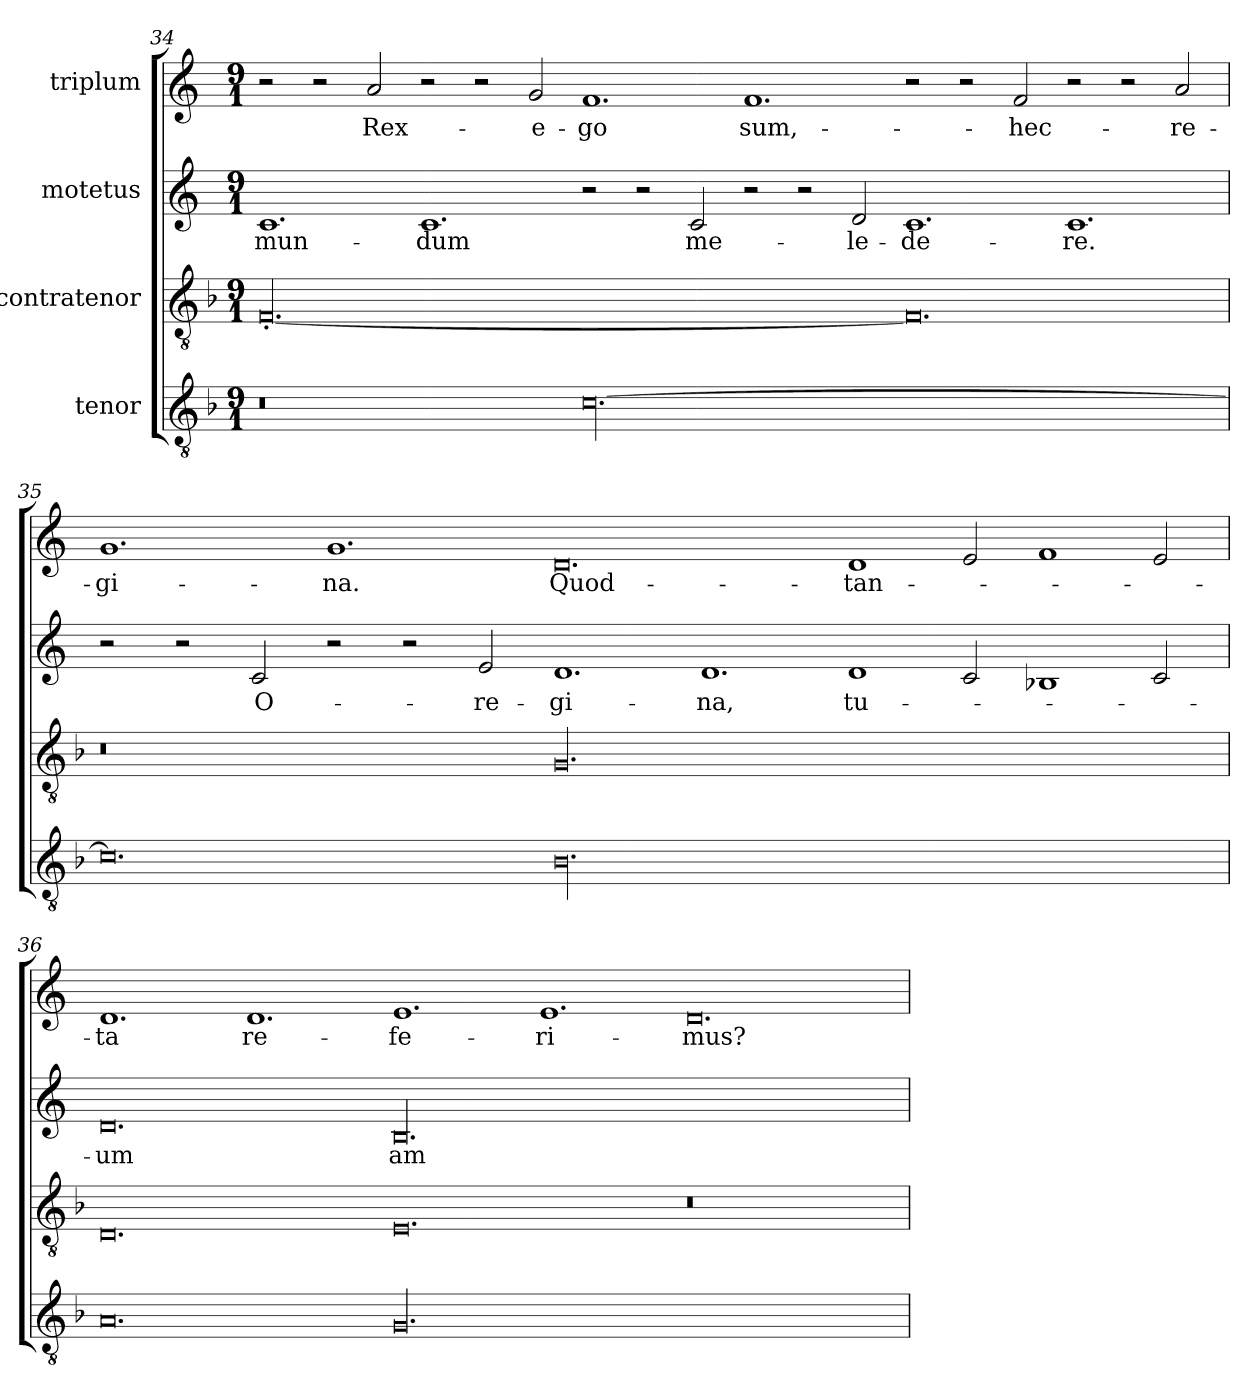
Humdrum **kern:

**kern	**kern	**kern	**text	**kern	**text
*part4	*part3	*part2	*part2	*part1	*part1
*staff4	*staff3	*staff2	*staff2	*staff1	*staff1
*I"tenor	*I"contratenor	*I"motetus	*	*I"triplum	*
*clefGv2	*clefGv2	*clefG2	*	*clefG2	*
*k[b-]	*k[b-]	*k[]	*	*k[]	*
*F:	*F:	*C:	*	*C:	*
*M9/1	*M9/1	*M9/1	*	*M9/1	*
=34	=34	=34	=34	=34	=34
0.r	[00.F'/	1.c/	mun-	2r	.
.	.	.	.	2r	.
.	.	.	.	2a/	Rex-
.	.	1.c/	-dum	2r	.
.	.	.	.	2r	.
.	.	.	.	2g/	e-
[00.c\	.	2r	.	1.f/	-go
.	.	2r	.	.	.
.	.	2c/	me-	.	.
.	.	2r	.	1.f/	sum,-
.	.	2r	.	.	.
.	.	2d/	le-	.	.
.	0.F/]	1.c/	-de-	2r	.
.	.	.	.	2r	.
.	.	.	.	2f/	hec-
.	.	1.c/	-re.	2r	.
.	.	.	.	2r	.
.	.	.	.	2a/	re-
!!LO:PB:g=z
=35	=35	=35	=35	=35	=35
0.c\]	0.r	2r	.	1.g/	-gi-
.	.	2r	.	.	.
.	.	2c/	O-	.	.
.	.	2r	.	1.g/	-na.
.	.	2r	.	.	.
.	.	2e/	re-	.	.
00.B-\	00.G/	1.d/	-gi-	0.d/	Quod-
.	.	1.d/	-na,	.	.
.	.	1d/	tu-	1d/	tan-
.	.	2c/	.	2e/	.
.	.	1B-X/	.	1f/	.
.	.	2c/	.	2e/	.
=36	=36	=36	=36	=36	=36
0.A/	0.D/	0.d/	-um	1.d/	-ta
.	.	.	.	1.d/	re-
00.G/	0.E/	00.B/	am-	1.e/	-fe-
.	.	.	.	1.e/	-ri-
.	0.r	.	.	0.d/	-mus?
=	=	=	=	=	=
*-	*-	*-	*-	*-	*-
